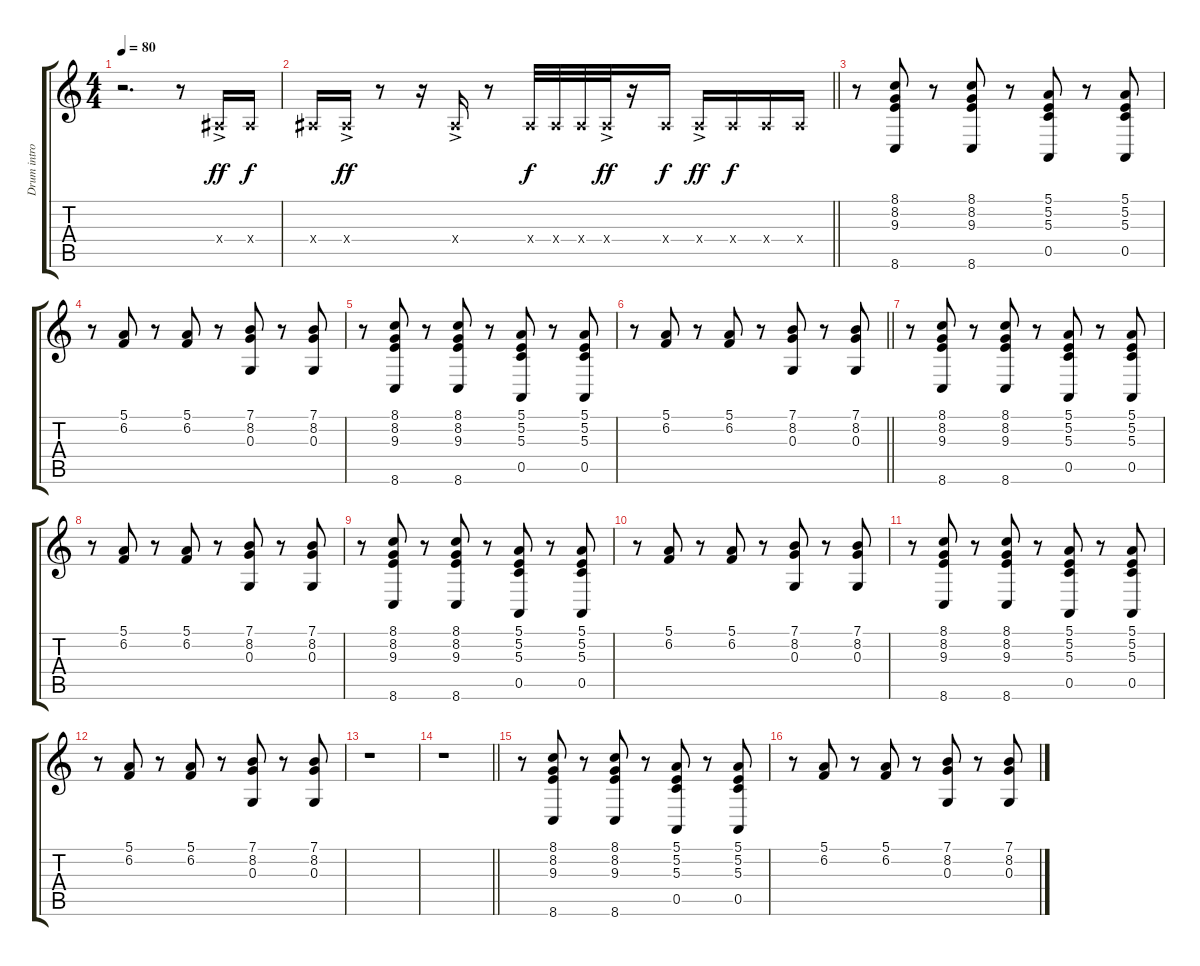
\track ("Drum intro and Piano" "Drum intro") {instrument electricpiano1}
\staff {score tabs}
\tuning (E4 B3 G3 D3 A2 E2) {hide}
\ts (4 4)
\tempo 80
\clef g2
\ks c
r.2{d dy ff instrument electricpiano1} r.8 8.4{ac x}.16 8.4{x}.16{dy f} |
\barLineRight lightlight
8.4{x}.16 8.4{ac x}.16{dy ff} r.8 r.16 8.4{ac x}.16 r.8 8.4{x}.32{dy f} 8.4{x}.32 8.4{x}.32 8.4{ac x}.32{dy ff} r.16 8.4{x}.16{dy f} 8.4{ac x}.16{dy ff} 8.4{x}.16{dy f} 8.4{x}.16 8.4{x}.16 |
r.8 (8.1 8.2 9.3 8.6).8 r.8 (8.1 8.2 9.3 8.6).8 r.8 (5.1 5.2 5.3 0.5).8 r.8 (5.1 5.2 5.3 0.5).8 |
r.8 (5.1 6.2).8 r.8 (5.1 6.2).8 r.8 (7.1 8.2 0.3).8 r.8 (7.1 8.2 0.3).8 |
r.8 (8.1 8.2 9.3 8.6).8 r.8 (8.1 8.2 9.3 8.6).8 r.8 (5.1 5.2 5.3 0.5).8 r.8 (5.1 5.2 5.3 0.5).8 |
\barLineRight lightlight
r.8 (5.1 6.2).8 r.8 (5.1 6.2).8 r.8 (7.1 8.2 0.3).8 r.8 (7.1 8.2 0.3).8 |
r.8 (8.1 8.2 9.3 8.6).8 r.8 (8.1 8.2 9.3 8.6).8 r.8 (5.1 5.2 5.3 0.5).8 r.8 (5.1 5.2 5.3 0.5).8 |
r.8 (5.1 6.2).8 r.8 (5.1 6.2).8 r.8 (7.1 8.2 0.3).8 r.8 (7.1 8.2 0.3).8 |
r.8 (8.1 8.2 9.3 8.6).8 r.8 (8.1 8.2 9.3 8.6).8 r.8 (5.1 5.2 5.3 0.5).8 r.8 (5.1 5.2 5.3 0.5).8 |
r.8 (5.1 6.2).8 r.8 (5.1 6.2).8 r.8 (7.1 8.2 0.3).8 r.8 (7.1 8.2 0.3).8 |
r.8 (8.1 8.2 9.3 8.6).8 r.8 (8.1 8.2 9.3 8.6).8 r.8 (5.1 5.2 5.3 0.5).8 r.8 (5.1 5.2 5.3 0.5).8 |
r.8 (5.1 6.2).8 r.8 (5.1 6.2).8 r.8 (7.1 8.2 0.3).8 r.8 (7.1 8.2 0.3).8 |
r.1 |
\barLineRight lightlight
r.1 |
r.8 (8.1 8.2 9.3 8.6).8 r.8 (8.1 8.2 9.3 8.6).8 r.8 (5.1 5.2 5.3 0.5).8 r.8 (5.1 5.2 5.3 0.5).8 |
r.8 (5.1 6.2).8 r.8 (5.1 6.2).8 r.8 (7.1 8.2 0.3).8 r.8 (7.1 8.2 0.3).8
